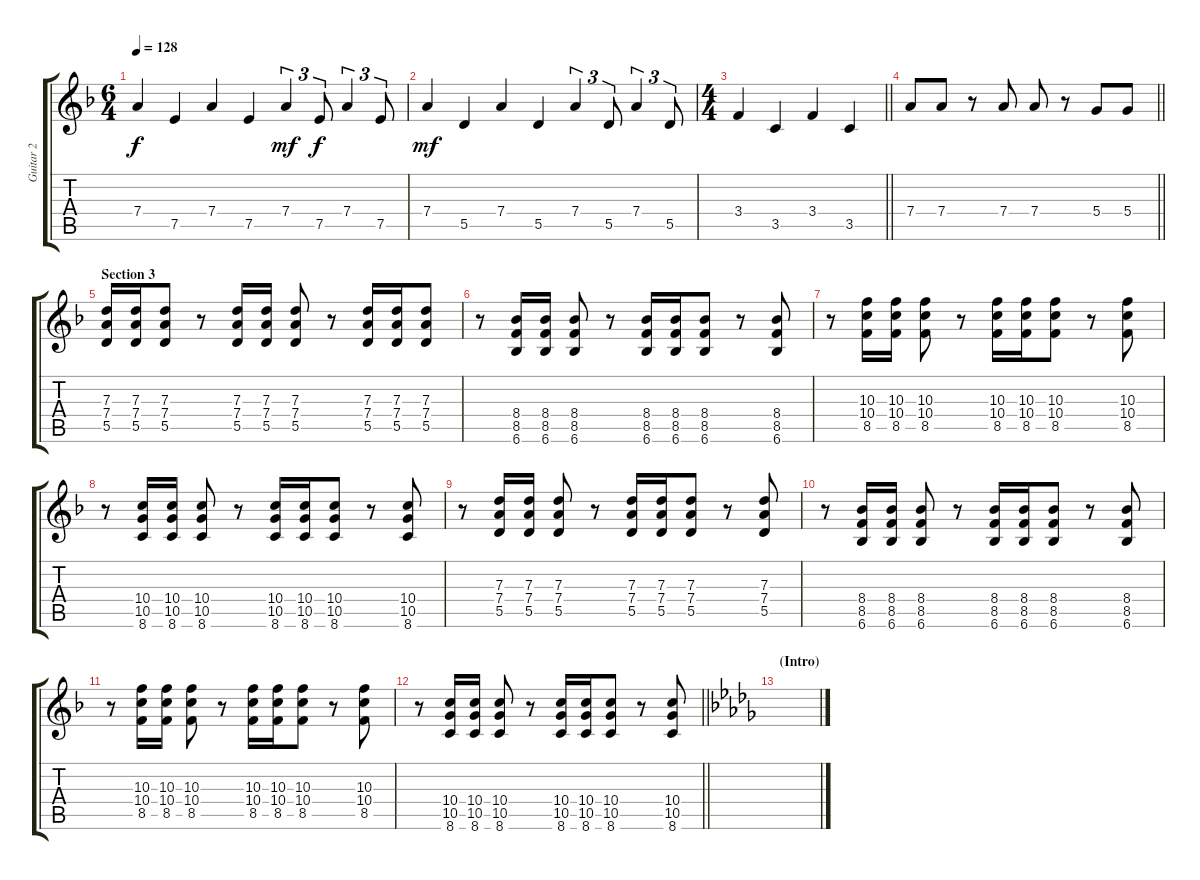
\track ("Guitar 2" "Guitar 2") {instrument electricguitarclean}
\staff {score tabs}
\tuning (E4 B3 G3 D3 A2 E2) {hide}
\ts (6 4)
\tempo 128
\clef g2
\ks f
7.4.4{dy f} 7.5.4 7.4.4 7.5.4 7.4.4{tu (3 2) dy mf} 7.5.8{tu (3 2) dy f} 7.4.4{tu (3 2)} 7.5.8{tu (3 2)} |
7.4.4{dy mf} 5.5.4 7.4.4 5.5.4 7.4.4{tu (3 2)} 5.5.8{tu (3 2)} 7.4.4{tu (3 2)} 5.5.8{tu (3 2)} |
\ts (4 4)
\barLineRight lightlight
3.4.4 3.5.4 3.4.4 3.5.4 |
\section ("" "")
\barLineRight lightlight
7.4.8 7.4.8 r.8 7.4.8 7.4.8 r.8 5.4.8 5.4.8 |
\section ("" "Section 3")
(7.3 7.4 5.5).16{volume 9 instrument overdrivenguitar} (7.3 7.4 5.5).16 (7.3 7.4 5.5).8 r.8 (7.3 7.4 5.5).16 (7.3 7.4 5.5).16 (7.3 7.4 5.5).8 r.8 (7.3 7.4 5.5).16 (7.3 7.4 5.5).16 (7.3 7.4 5.5).8 |
r.8 (8.4 8.5 6.6).16 (8.4 8.5 6.6).16 (8.4 8.5 6.6).8 r.8 (8.4 8.5 6.6).16 (8.4 8.5 6.6).16 (8.4 8.5 6.6).8 r.8 (8.4 8.5 6.6).8 |
r.8 (10.3 10.4 8.5).16 (10.3 10.4 8.5).16 (10.3 10.4 8.5).8 r.8 (10.3 10.4 8.5).16 (10.3 10.4 8.5).16 (10.3 10.4 8.5).8 r.8 (10.3 10.4 8.5).8 |
r.8 (10.4 10.5 8.6).16 (10.4 10.5 8.6).16 (10.4 10.5 8.6).8 r.8 (10.4 10.5 8.6).16 (10.4 10.5 8.6).16 (10.4 10.5 8.6).8 r.8 (10.4 10.5 8.6).8 |
r.8 (7.3 7.4 5.5).16 (7.3 7.4 5.5).16 (7.3 7.4 5.5).8 r.8 (7.3 7.4 5.5).16 (7.3 7.4 5.5).16 (7.3 7.4 5.5).8 r.8 (7.3 7.4 5.5).8 |
r.8 (8.4 8.5 6.6).16 (8.4 8.5 6.6).16 (8.4 8.5 6.6).8 r.8 (8.4 8.5 6.6).16 (8.4 8.5 6.6).16 (8.4 8.5 6.6).8 r.8 (8.4 8.5 6.6).8 |
r.8 (10.3 10.4 8.5).16 (10.3 10.4 8.5).16 (10.3 10.4 8.5).8 r.8 (10.3 10.4 8.5).16 (10.3 10.4 8.5).16 (10.3 10.4 8.5).8 r.8 (10.3 10.4 8.5).8 |
\barLineRight lightlight
r.8 (10.4 10.5 8.6).16 (10.4 10.5 8.6).16 (10.4 10.5 8.6).8 r.8 (10.4 10.5 8.6).16 (10.4 10.5 8.6).16 (10.4 10.5 8.6).8 r.8 (10.4 10.5 8.6).8 |
\section ("" "(Intro)")
\ks db
